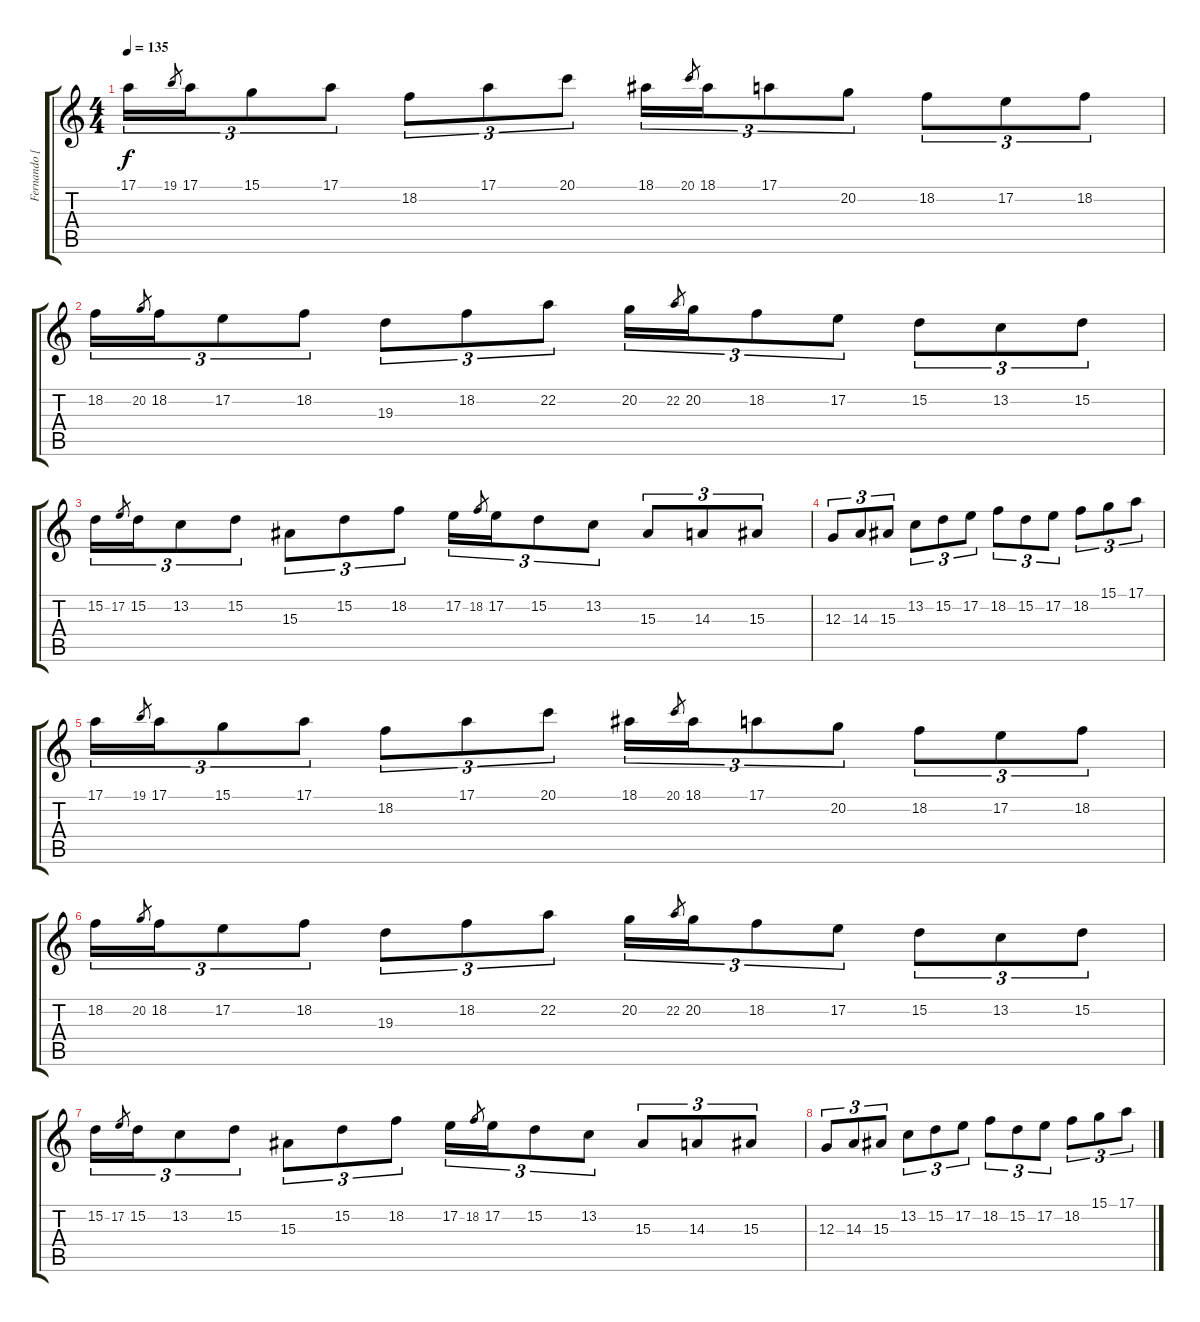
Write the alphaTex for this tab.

\track ("Fernando [flauta]" "Fernando [") {instrument flute}
\staff {score tabs}
\tuning (E4 B3 G3 D3 A2 E2) {hide}
\ts (4 4)
\tempo 135
\clef g2
\ks c
17.1.16{tu (3 2) dy f} 19.1.8{gr} 17.1.16{tu (3 2)} 15.1.8{tu (3 2)} 17.1.8{tu (3 2)} 18.2.8{tu (3 2)} 17.1.8{tu (3 2)} 20.1.8{tu (3 2)} 18.1.16{tu (3 2)} 20.1.8{gr} 18.1.16{tu (3 2)} 17.1.8{tu (3 2)} 20.2.8{tu (3 2)} 18.2.8{tu (3 2)} 17.2.8{tu (3 2)} 18.2.8{tu (3 2)} |
18.2.16{tu (3 2)} 20.2.8{gr} 18.2.16{tu (3 2)} 17.2.8{tu (3 2)} 18.2.8{tu (3 2)} 19.3.8{tu (3 2)} 18.2.8{tu (3 2)} 22.2.8{tu (3 2)} 20.2.16{tu (3 2)} 22.2.8{gr} 20.2.16{tu (3 2)} 18.2.8{tu (3 2)} 17.2.8{tu (3 2)} 15.2.8{tu (3 2)} 13.2.8{tu (3 2)} 15.2.8{tu (3 2)} |
15.2.16{tu (3 2) volume 11} 17.2.8{gr} 15.2.16{tu (3 2)} 13.2.8{tu (3 2)} 15.2.8{tu (3 2)} 15.3.8{tu (3 2)} 15.2.8{tu (3 2)} 18.2.8{tu (3 2)} 17.2.16{tu (3 2)} 18.2.8{gr} 17.2.16{tu (3 2)} 15.2.8{tu (3 2)} 13.2.8{tu (3 2)} 15.3.8{tu (3 2)} 14.3.8{tu (3 2)} 15.3.8{tu (3 2)} |
12.3.8{tu (3 2)} 14.3.8{tu (3 2)} 15.3.8{tu (3 2)} 13.2.8{tu (3 2)} 15.2.8{tu (3 2)} 17.2.8{tu (3 2)} 18.2.8{tu (3 2)} 15.2.8{tu (3 2)} 17.2.8{tu (3 2)} 18.2.8{tu (3 2)} 15.1.8{tu (3 2)} 17.1.8{tu (3 2)} |
17.1.16{tu (3 2) volume 9} 19.1.8{gr} 17.1.16{tu (3 2)} 15.1.8{tu (3 2)} 17.1.8{tu (3 2)} 18.2.8{tu (3 2)} 17.1.8{tu (3 2)} 20.1.8{tu (3 2)} 18.1.16{tu (3 2)} 20.1.8{gr} 18.1.16{tu (3 2)} 17.1.8{tu (3 2)} 20.2.8{tu (3 2)} 18.2.8{tu (3 2)} 17.2.8{tu (3 2)} 18.2.8{tu (3 2)} |
18.2.16{tu (3 2)} 20.2.8{gr} 18.2.16{tu (3 2)} 17.2.8{tu (3 2)} 18.2.8{tu (3 2)} 19.3.8{tu (3 2)} 18.2.8{tu (3 2)} 22.2.8{tu (3 2)} 20.2.16{tu (3 2)} 22.2.8{gr} 20.2.16{tu (3 2)} 18.2.8{tu (3 2)} 17.2.8{tu (3 2)} 15.2.8{tu (3 2)} 13.2.8{tu (3 2)} 15.2.8{tu (3 2)} |
15.2.16{tu (3 2)} 17.2.8{gr} 15.2.16{tu (3 2)} 13.2.8{tu (3 2)} 15.2.8{tu (3 2)} 15.3.8{tu (3 2)} 15.2.8{tu (3 2)} 18.2.8{tu (3 2)} 17.2.16{tu (3 2)} 18.2.8{gr} 17.2.16{tu (3 2)} 15.2.8{tu (3 2)} 13.2.8{tu (3 2)} 15.3.8{tu (3 2)} 14.3.8{tu (3 2)} 15.3.8{tu (3 2)} |
12.3.8{tu (3 2)} 14.3.8{tu (3 2)} 15.3.8{tu (3 2)} 13.2.8{tu (3 2)} 15.2.8{tu (3 2)} 17.2.8{tu (3 2)} 18.2.8{tu (3 2)} 15.2.8{tu (3 2)} 17.2.8{tu (3 2)} 18.2.8{tu (3 2)} 15.1.8{tu (3 2)} 17.1.8{tu (3 2)}
